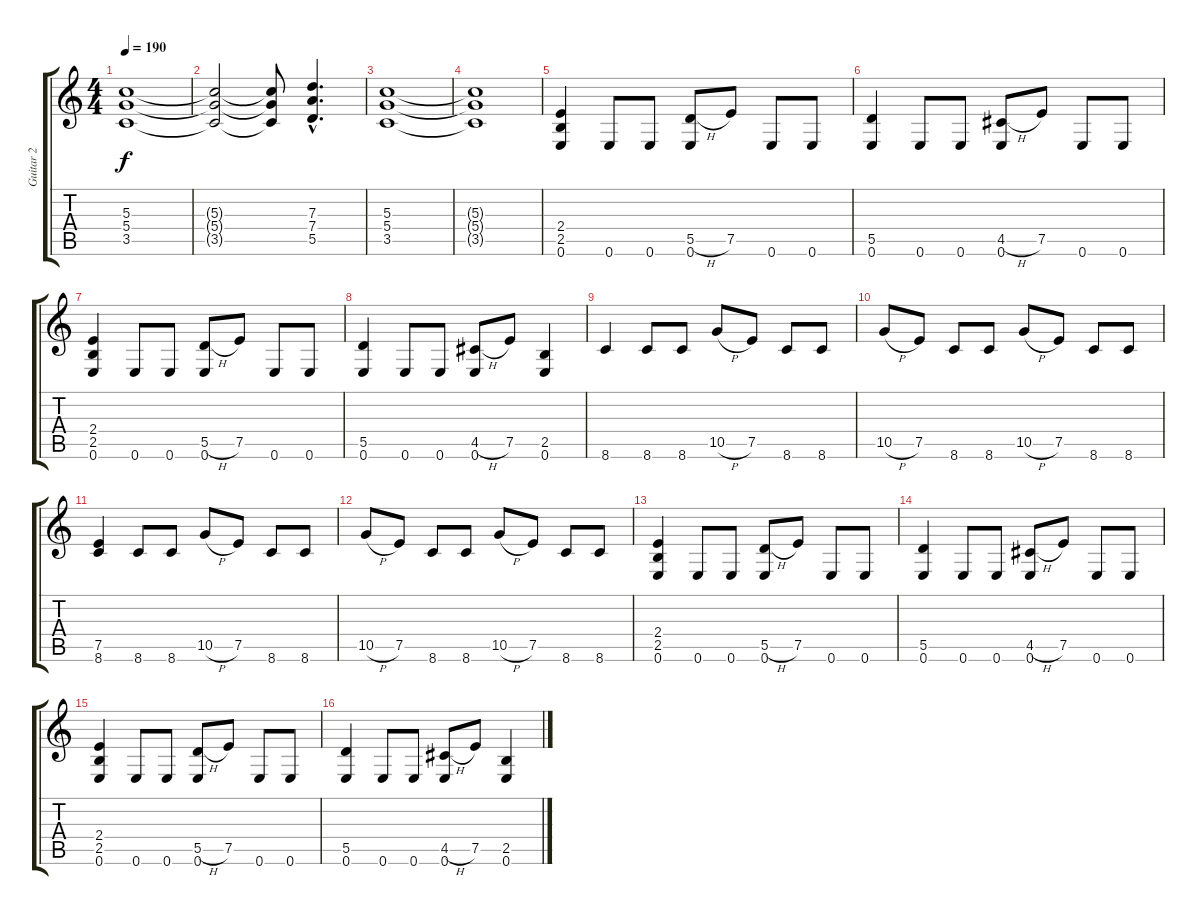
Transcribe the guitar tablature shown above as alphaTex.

\track ("Guitar 2" "Guitar 2") {instrument distortionguitar}
\staff {score tabs}
\tuning (E4 B3 G3 D3 A2 E2) {hide}
\ts (4 4)
\tempo 190
\clef g2
\ks c
(5.3 5.4 3.5).1{dy f} |
(5.3{t} 5.4{t} 3.5{t}).2 (5.3{t} 5.4{t} 3.5{t}).8 (7.3{hac} 7.4{hac} 5.5{hac}).4{d} |
(5.3 5.4 3.5).1 |
(5.3{t} 5.4{t} 3.5{t}).1 |
(2.4 2.5 0.6).4 0.6.8 0.6.8 (5.5{h} 0.6).8 7.5.8 0.6.8 0.6.8 |
(5.5 0.6).4 0.6.8 0.6.8 (4.5{h} 0.6).8 7.5.8 0.6.8 0.6.8 |
(2.4 2.5 0.6).4 0.6.8 0.6.8 (5.5{h} 0.6).8 7.5.8 0.6.8 0.6.8 |
(5.5 0.6).4 0.6.8 0.6.8 (4.5{h} 0.6).8 7.5.8 (2.5 0.6).4 |
8.6.4 8.6.8 8.6.8 10.5{h}.8 7.5.8 8.6.8 8.6.8 |
10.5{h}.8 7.5.8 8.6.8 8.6.8 10.5{h}.8 7.5.8 8.6.8 8.6.8 |
(7.5 8.6).4 8.6.8 8.6.8 10.5{h}.8 7.5.8 8.6.8 8.6.8 |
10.5{h}.8 7.5.8 8.6.8 8.6.8 10.5{h}.8 7.5.8 8.6.8 8.6.8 |
(2.4 2.5 0.6).4 0.6.8 0.6.8 (5.5{h} 0.6).8 7.5.8 0.6.8 0.6.8 |
(5.5 0.6).4 0.6.8 0.6.8 (4.5{h} 0.6).8 7.5.8 0.6.8 0.6.8 |
(2.4 2.5 0.6).4 0.6.8 0.6.8 (5.5{h} 0.6).8 7.5.8 0.6.8 0.6.8 |
(5.5 0.6).4 0.6.8 0.6.8 (4.5{h} 0.6).8 7.5.8 (2.5 0.6).4
